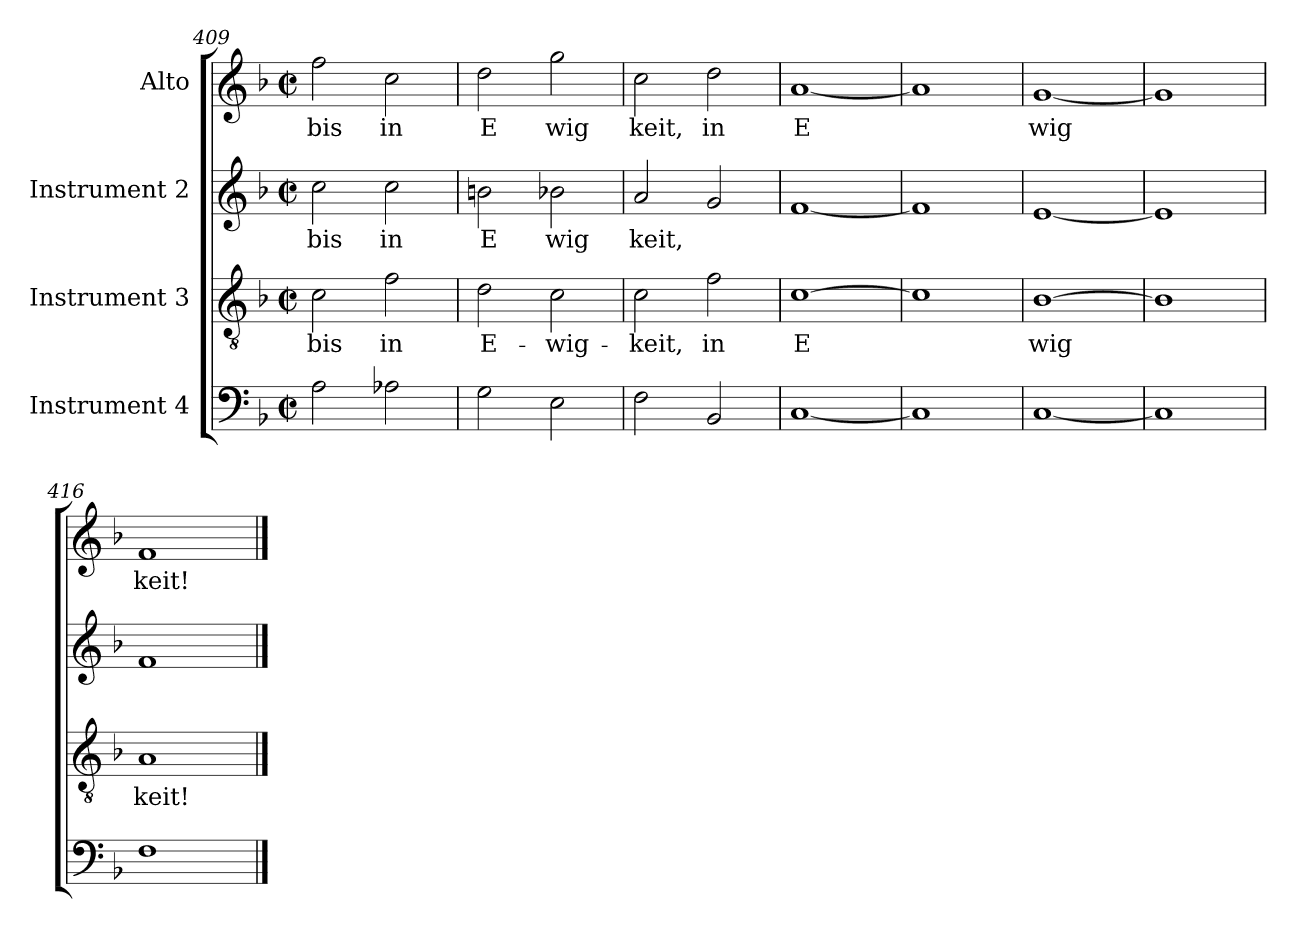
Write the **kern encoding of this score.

**kern	**text	**kern	**text	**kern	**text	**kern	**text
*part4	*part4	*part3	*part3	*part2	*part2	*part1	*part1
*staff4	*staff4	*staff3	*staff3	*staff2	*staff2	*staff1	*staff1
*I"Instrument 4	*	*I"Instrument 3	*	*I"Instrument 2	*	*I"Alto	*
*clefF4	*	*clefGv2	*	*clefG2	*	*clefG2	*
*k[b-]	*	*k[b-]	*	*k[b-]	*	*k[b-]	*
*F:	*	*F:	*	*F:	*	*F:	*
*M2/2	*	*M2/2	*	*M2/2	*	*M2/2	*
*met(c|)	*	*met(c|)	*	*met(c|)	*	*met(c|)	*
=409	=409	=409	=409	=409	=409	=409	=409
!	!LO:LY:b:cj	!	!LO:LY:b:cj	!	!LO:LY:b:cj	!	!LO:LY:b:cj
2A\	.	2c\	bis	2cc\	bis	2ff\	bis
!	!LO:LY:b:cj	!	!LO:LY:b:cj	!	!LO:LY:b:cj	!	!LO:LY:b:cj
2A-X\	.	2f\	in	2cc\	in	2cc\	in
=410	=410	=410	=410	=410	=410	=410	=410
!	!LO:LY:b:cj	!	!LO:LY:b:cj	!	!LO:LY:b:cj	!	!LO:LY:b:cj
2G\	.	2d\	E-	2bn\	E	2dd\	E
!	!LO:LY:b:cj	!	!LO:LY:b:cj	!	!LO:LY:b:cj	!	!LO:LY:b:cj
2E\	.	2c\	-wig-	2b-X\	wig	2gg\	wig
=411	=411	=411	=411	=411	=411	=411	=411
!	!LO:LY:b:cj	!	!LO:LY:b:cj	!	!LO:LY:b:cj	!	!LO:LY:b:cj
2F\	.	2c\	-keit,	2a/	keit,	2cc\	keit,
!	!LO:LY:b:cj	!	!LO:LY:b:cj	!	!LO:LY:b:cj	!	!LO:LY:b:cj
2BB-/	.	2f\	in	2g/	.	2dd\	in
=412	=412	=412	=412	=412	=412	=412	=412
!	!LO:LY:b:cj	!	!LO:LY:b:cj	!	!LO:LY:b:cj	!	!LO:LY:b:cj
[<1C	.	[>1c	E-	[<1f	.	[<1a	E
=413	=413	=413	=413	=413	=413	=413	=413
!	!LO:LY:b:cj	!	!LO:LY:b:cj	!	!LO:LY:b:cj	!	!LO:LY:b:cj
1C]	.	1c]	--	1f]	.	1a]	.
=414	=414	=414	=414	=414	=414	=414	=414
!	!LO:LY:b:cj	!	!LO:LY:b:cj	!	!LO:LY:b:cj	!	!LO:LY:b:cj
[<1C	.	[>1B-	-wig-	[<1e	.	[<1g	wig
=415	=415	=415	=415	=415	=415	=415	=415
!	!LO:LY:b:cj	!	!LO:LY:b:cj	!	!LO:LY:b:cj	!	!LO:LY:b:cj
1C]	.	1B-]	--	1e]	.	1g]	.
=416	=416	=416	=416	=416	=416	=416	=416
!	!LO:LY:b:cj	!	!LO:LY:b:cj	!	!LO:LY:b:cj	!	!LO:LY:b:cj
1F	.	1A	-keit!	1f	.	1f	keit!
==	==	==	==	==	==	==	==
*-	*-	*-	*-	*-	*-	*-	*-
